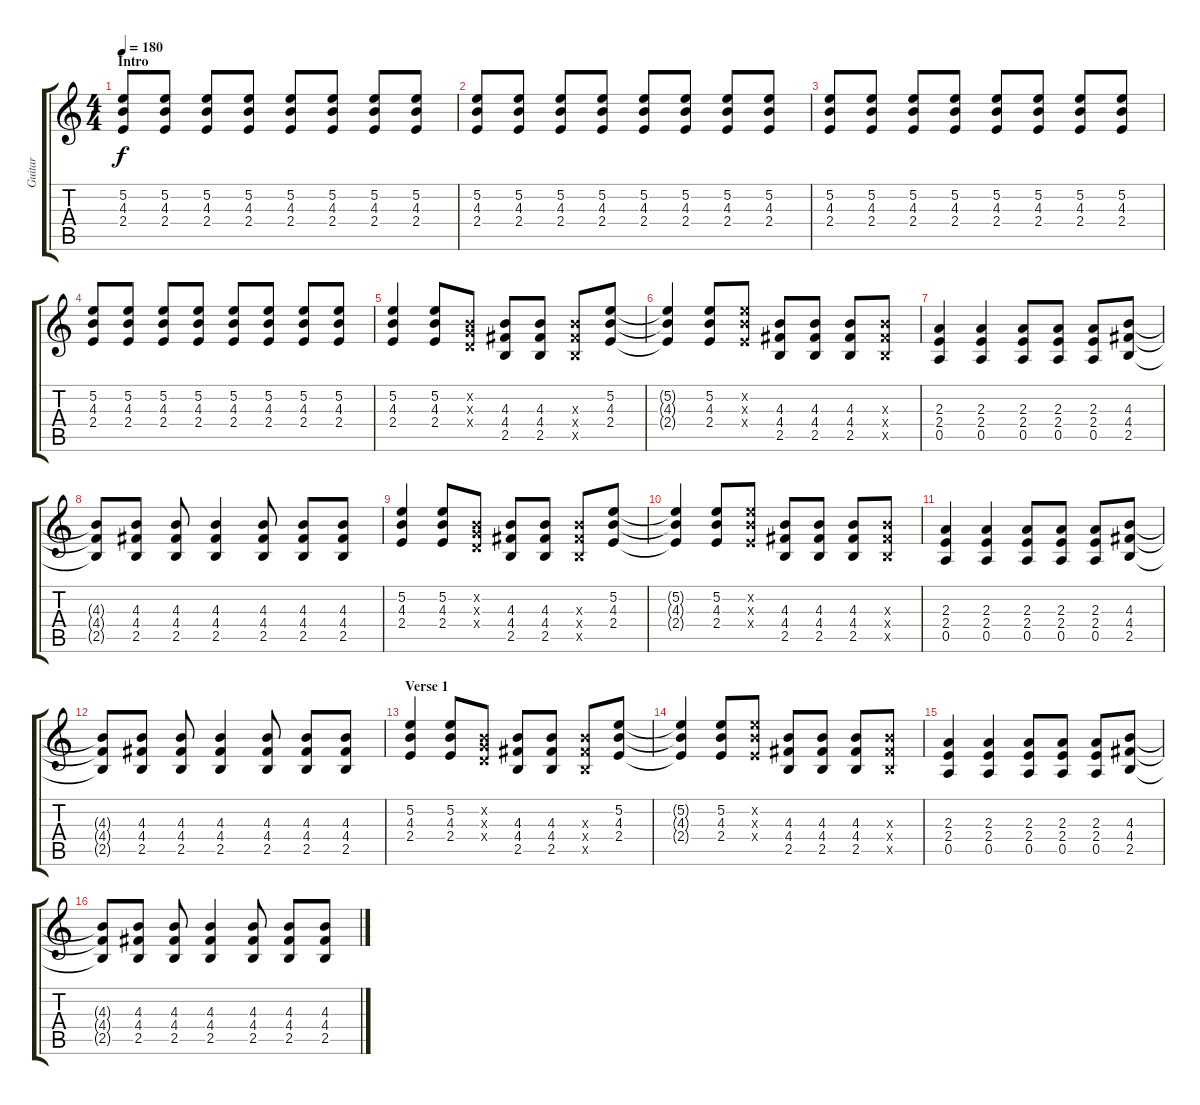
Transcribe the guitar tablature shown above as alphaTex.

\track ("Guitar" "Guitar") {instrument distortionguitar}
\staff {score tabs}
\tuning (E4 B3 G3 D3 A2 E2) {hide}
\ts (4 4)
\section ("" "Intro")
\tempo 180
\clef g2
\ks c
(5.2 4.3 2.4).8{dy f instrument distortionguitar} (5.2 4.3 2.4).8 (5.2 4.3 2.4).8 (5.2 4.3 2.4).8 (5.2 4.3 2.4).8 (5.2 4.3 2.4).8 (5.2 4.3 2.4).8 (5.2 4.3 2.4).8 |
(5.2 4.3 2.4).8 (5.2 4.3 2.4).8 (5.2 4.3 2.4).8 (5.2 4.3 2.4).8 (5.2 4.3 2.4).8 (5.2 4.3 2.4).8 (5.2 4.3 2.4).8 (5.2 4.3 2.4).8 |
(5.2 4.3 2.4).8 (5.2 4.3 2.4).8 (5.2 4.3 2.4).8 (5.2 4.3 2.4).8 (5.2 4.3 2.4).8 (5.2 4.3 2.4).8 (5.2 4.3 2.4).8 (5.2 4.3 2.4).8 |
(5.2 4.3 2.4).8 (5.2 4.3 2.4).8 (5.2 4.3 2.4).8 (5.2 4.3 2.4).8 (5.2 4.3 2.4).8 (5.2 4.3 2.4).8 (5.2 4.3 2.4).8 (5.2 4.3 2.4).8 |
(5.2 4.3 2.4).4 (5.2 4.3 2.4).8 (0.2{x} 0.3{x} 0.4{x}).8 (4.3 4.4 2.5).8 (4.3 4.4 2.5).8 (4.3{x} 4.4{x} 2.5{x}).8 (5.2 4.3 2.4).8 |
(5.2{t} 4.3{t} 2.4{t}).4 (5.2 4.3 2.4).8 (5.2{x} 4.3{x} 2.4{x}).8 (4.3 4.4 2.5).8 (4.3 4.4 2.5).8 (4.3 4.4 2.5).8 (4.3{x} 4.4{x} 2.5{x}).8 |
(2.3 2.4 0.5).4 (2.3 2.4 0.5).4 (2.3 2.4 0.5).8 (2.3 2.4 0.5).8 (2.3 2.4 0.5).8 (4.3 4.4 2.5).8 |
(4.3{t} 4.4{t} 2.5{t}).8 (4.3 4.4 2.5).8 (4.3 4.4 2.5).8 (4.3 4.4 2.5).4 (4.3 4.4 2.5).8 (4.3 4.4 2.5).8 (4.3 4.4 2.5).8 |
(5.2 4.3 2.4).4 (5.2 4.3 2.4).8 (0.2{x} 0.3{x} 0.4{x}).8 (4.3 4.4 2.5).8 (4.3 4.4 2.5).8 (4.3{x} 4.4{x} 2.5{x}).8 (5.2 4.3 2.4).8 |
(5.2{t} 4.3{t} 2.4{t}).4 (5.2 4.3 2.4).8 (5.2{x} 4.3{x} 2.4{x}).8 (4.3 4.4 2.5).8 (4.3 4.4 2.5).8 (4.3 4.4 2.5).8 (4.3{x} 4.4{x} 2.5{x}).8 |
(2.3 2.4 0.5).4 (2.3 2.4 0.5).4 (2.3 2.4 0.5).8 (2.3 2.4 0.5).8 (2.3 2.4 0.5).8 (4.3 4.4 2.5).8 |
(4.3{t} 4.4{t} 2.5{t}).8 (4.3 4.4 2.5).8 (4.3 4.4 2.5).8 (4.3 4.4 2.5).4 (4.3 4.4 2.5).8 (4.3 4.4 2.5).8 (4.3 4.4 2.5).8 |
\section ("" "Verse 1")
(5.2 4.3 2.4).4 (5.2 4.3 2.4).8 (0.2{x} 0.3{x} 0.4{x}).8 (4.3 4.4 2.5).8 (4.3 4.4 2.5).8 (4.3{x} 4.4{x} 2.5{x}).8 (5.2 4.3 2.4).8 |
(5.2{t} 4.3{t} 2.4{t}).4 (5.2 4.3 2.4).8 (5.2{x} 4.3{x} 2.4{x}).8 (4.3 4.4 2.5).8 (4.3 4.4 2.5).8 (4.3 4.4 2.5).8 (4.3{x} 4.4{x} 2.5{x}).8 |
(2.3 2.4 0.5).4 (2.3 2.4 0.5).4 (2.3 2.4 0.5).8 (2.3 2.4 0.5).8 (2.3 2.4 0.5).8 (4.3 4.4 2.5).8 |
(4.3{t} 4.4{t} 2.5{t}).8 (4.3 4.4 2.5).8 (4.3 4.4 2.5).8 (4.3 4.4 2.5).4 (4.3 4.4 2.5).8 (4.3 4.4 2.5).8 (4.3 4.4 2.5).8
